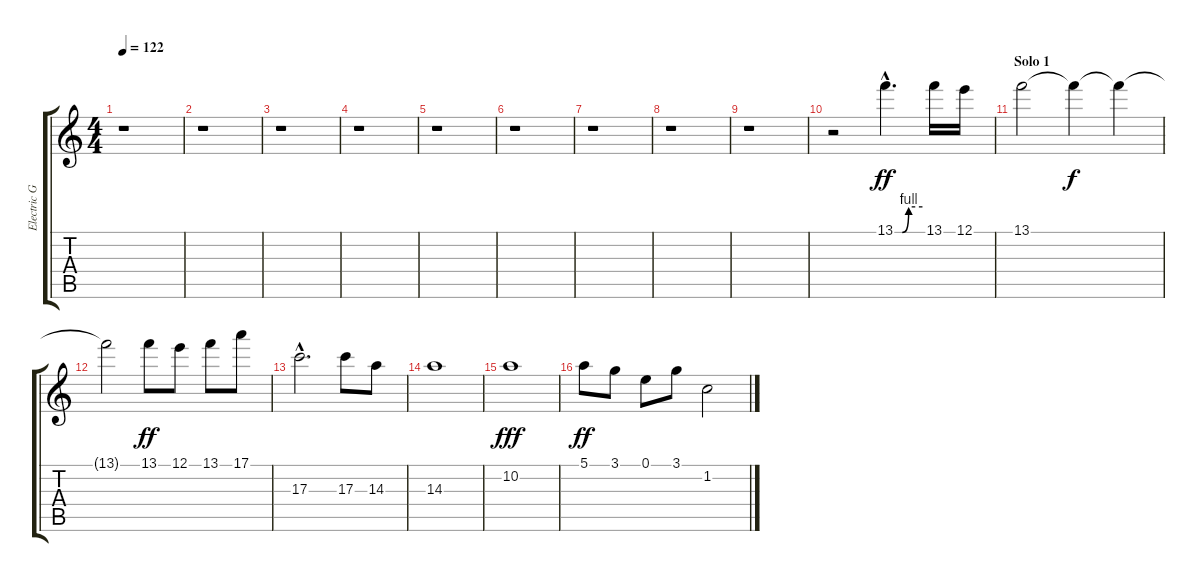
\track ("Electric Guitar 2" "Electric G") {instrument overdrivenguitar}
\staff {score tabs}
\tuning (E4 B3 G3 D3 A2 E2) {hide}
\ts (4 4)
\tempo 122
\clef g2
\ks c
r.1{dy ff} |
r.1 |
r.1 |
r.1 |
r.1 |
r.1 |
r.1 |
r.1 |
r.1 |
r.2 13.1{be (custom 0 0 16 0 30 4 60 4) hac}.4{d} 13.1.16 12.1.16 |
\section ("" "Solo 1")
13.1.2 13.1{t}.4{dy f} 13.1{t}.4 |
13.1{t}.2 13.1.8{dy ff} 12.1.8 13.1.8 17.1.8 |
17.3{hac}.2{d} 17.3.8 14.3.8 |
14.3.1 |
10.2.1{dy fff} |
5.1.8{dy ff} 3.1.8 0.1.8 3.1.8 1.2.2
